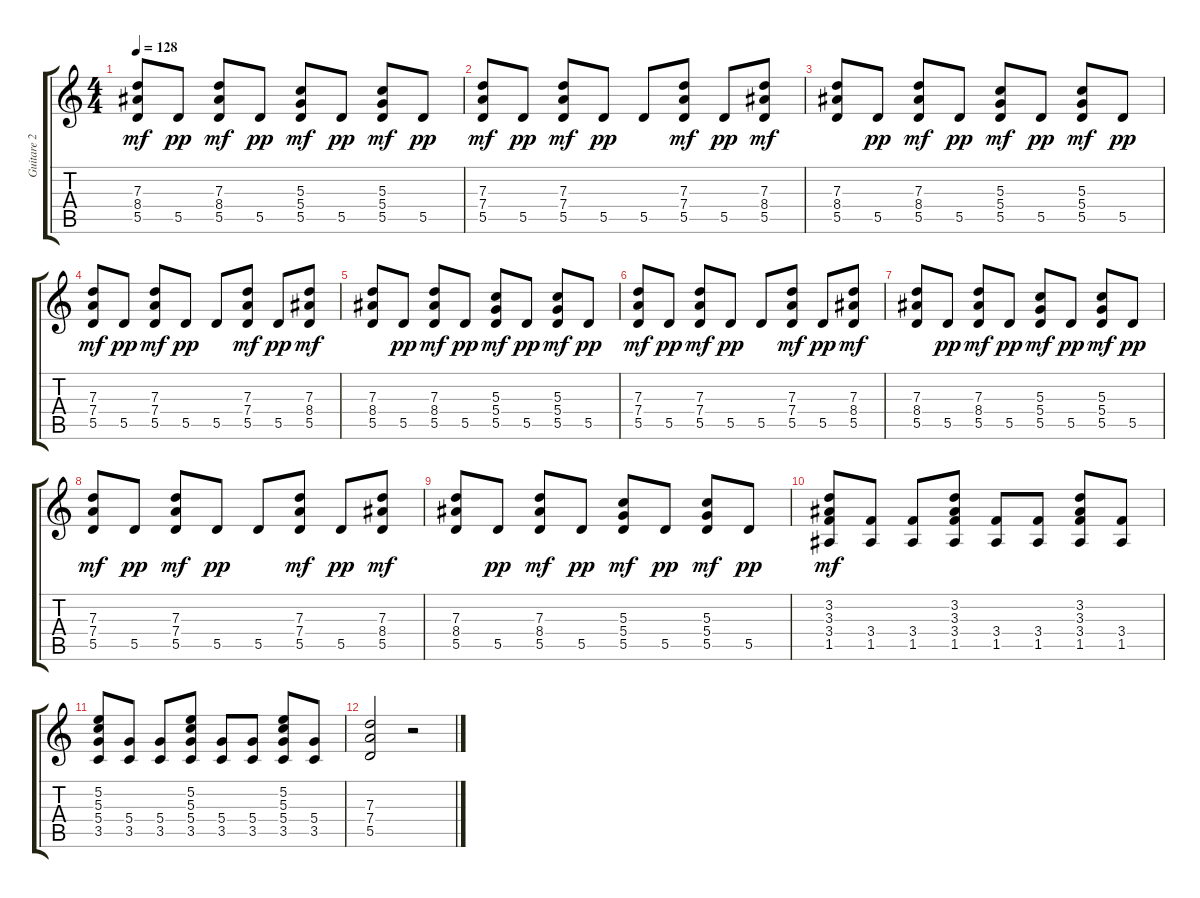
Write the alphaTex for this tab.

\track ("Guitare 2" "Guitare 2") {instrument electricguitarmuted}
\staff {score tabs}
\tuning (E4 B3 G3 D3 A2 E2) {hide}
\ts (4 4)
\tempo 128
\clef g2
\ks c
(7.3 8.4 5.5).8{dy mf} 5.5.8{dy pp} (7.3 8.4 5.5).8{dy mf} 5.5.8{dy pp} (5.3 5.4 5.5).8{dy mf} 5.5.8{dy pp} (5.3 5.4 5.5).8{dy mf} 5.5.8{dy pp} |
(7.3 7.4 5.5).8{dy mf} 5.5.8{dy pp} (7.3 7.4 5.5).8{dy mf} 5.5.8{dy pp} 5.5.8 (7.3 7.4 5.5).8{dy mf} 5.5.8{dy pp} (7.3 8.4 5.5).8{dy mf} |
(7.3 8.4 5.5).8 5.5.8{dy pp} (7.3 8.4 5.5).8{dy mf} 5.5.8{dy pp} (5.3 5.4 5.5).8{dy mf} 5.5.8{dy pp} (5.3 5.4 5.5).8{dy mf} 5.5.8{dy pp} |
(7.3 7.4 5.5).8{dy mf} 5.5.8{dy pp} (7.3 7.4 5.5).8{dy mf} 5.5.8{dy pp} 5.5.8 (7.3 7.4 5.5).8{dy mf} 5.5.8{dy pp} (7.3 8.4 5.5).8{dy mf} |
(7.3 8.4 5.5).8 5.5.8{dy pp} (7.3 8.4 5.5).8{dy mf} 5.5.8{dy pp} (5.3 5.4 5.5).8{dy mf} 5.5.8{dy pp} (5.3 5.4 5.5).8{dy mf} 5.5.8{dy pp} |
(7.3 7.4 5.5).8{dy mf} 5.5.8{dy pp} (7.3 7.4 5.5).8{dy mf} 5.5.8{dy pp} 5.5.8 (7.3 7.4 5.5).8{dy mf} 5.5.8{dy pp} (7.3 8.4 5.5).8{dy mf} |
(7.3 8.4 5.5).8 5.5.8{dy pp} (7.3 8.4 5.5).8{dy mf} 5.5.8{dy pp} (5.3 5.4 5.5).8{dy mf} 5.5.8{dy pp} (5.3 5.4 5.5).8{dy mf} 5.5.8{dy pp} |
(7.3 7.4 5.5).8{dy mf} 5.5.8{dy pp} (7.3 7.4 5.5).8{dy mf} 5.5.8{dy pp} 5.5.8 (7.3 7.4 5.5).8{dy mf} 5.5.8{dy pp} (7.3 8.4 5.5).8{dy mf} |
(7.3 8.4 5.5).8 5.5.8{dy pp} (7.3 8.4 5.5).8{dy mf} 5.5.8{dy pp} (5.3 5.4 5.5).8{dy mf} 5.5.8{dy pp} (5.3 5.4 5.5).8{dy mf} 5.5.8{dy pp} |
(3.2 3.3 3.4 1.5).8{dy mf} (3.4 1.5).8 (3.4 1.5).8 (3.2 3.3 3.4 1.5).8 (3.4 1.5).8 (3.4 1.5).8 (3.2 3.3 3.4 1.5).8 (3.4 1.5).8 |
(5.2 5.3 5.4 3.5).8 (5.4 3.5).8 (5.4 3.5).8 (5.2 5.3 5.4 3.5).8 (5.4 3.5).8 (5.4 3.5).8 (5.2 5.3 5.4 3.5).8 (5.4 3.5).8 |
(7.3 7.4 5.5).2 r.2
